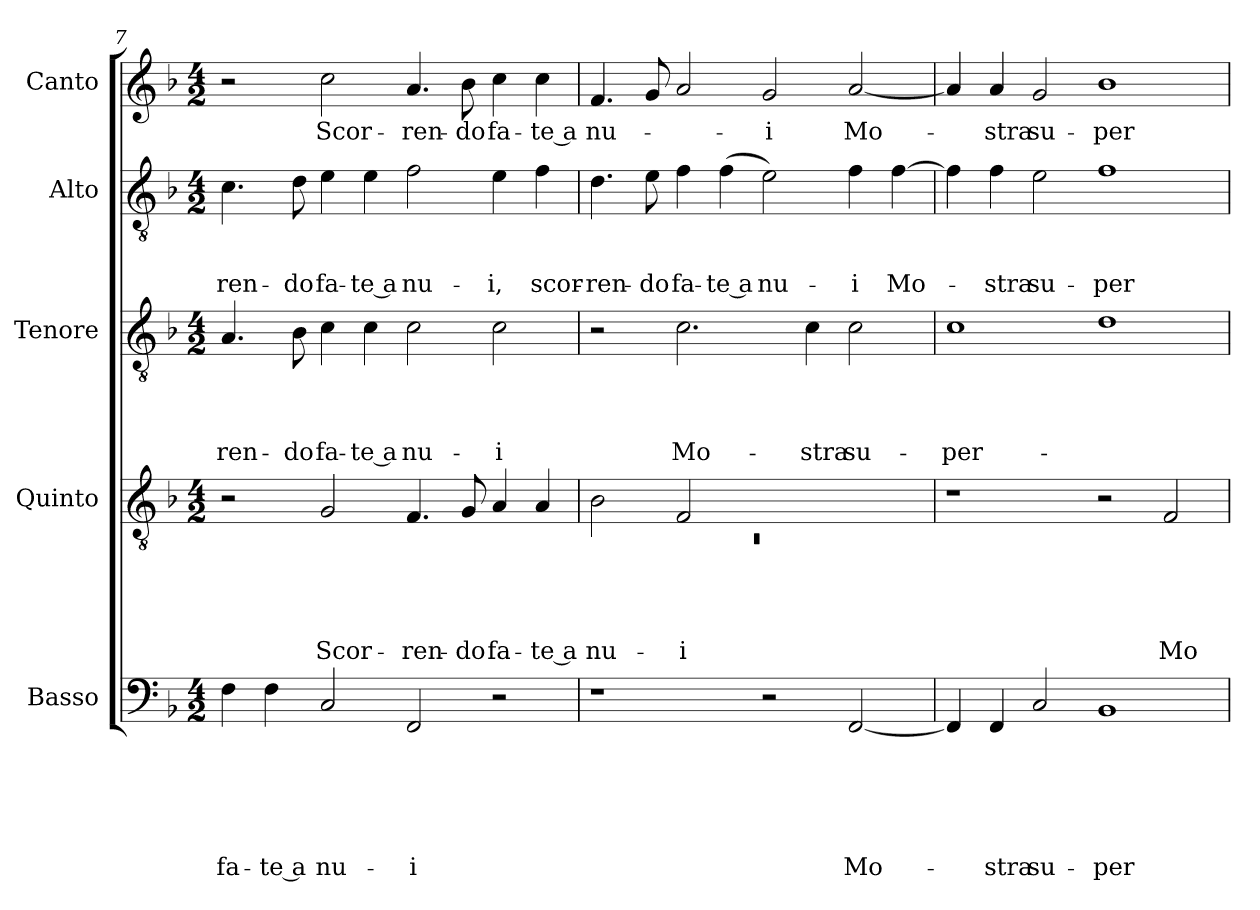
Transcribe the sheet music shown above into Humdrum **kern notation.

**kern	**text	**text	**text	**text	**text	**text	**kern	**text	**text	**text	**text	**text	**kern	**text	**text	**text	**text	**kern	**text	**text	**text	**kern	**text
*part5	*part5	*part5	*part5	*part5	*part5	*part5	*part4	*part4	*part4	*part4	*part4	*part4	*part3	*part3	*part3	*part3	*part3	*part2	*part2	*part2	*part2	*part1	*part1
*staff5	*staff5	*staff5	*staff5	*staff5	*staff5	*staff5	*staff4	*staff4	*staff4	*staff4	*staff4	*staff4	*staff3	*staff3	*staff3	*staff3	*staff3	*staff2	*staff2	*staff2	*staff2	*staff1	*staff1
*I"Basso	*	*	*	*	*	*	*I"Quinto	*	*	*	*	*	*I"Tenore	*	*	*	*	*I"Alto	*	*	*	*I"Canto	*
*clefF4	*	*	*	*	*	*	*clefGv2	*	*	*	*	*	*clefGv2	*	*	*	*	*clefGv2	*	*	*	*clefG2	*
*k[b-]	*	*	*	*	*	*	*k[b-]	*	*	*	*	*	*k[b-]	*	*	*	*	*k[b-]	*	*	*	*k[b-]	*
*F:	*	*	*	*	*	*	*F:	*	*	*	*	*	*F:	*	*	*	*	*F:	*	*	*	*F:	*
*M4/2	*	*	*	*	*	*	*M4/2	*	*	*	*	*	*M4/2	*	*	*	*	*M4/2	*	*	*	*M4/2	*
=7	=7	=7	=7	=7	=7	=7	=7	=7	=7	=7	=7	=7	=7	=7	=7	=7	=7	=7	=7	=7	=7	=7	=7
!	!	!	!	!	!	!LO:LY:b	!	!	!	!	!	!	!	!	!	!	!LO:LY:b	!	!	!	!LO:LY:b	!	!
4F\	.	.	.	.	.	fa-	2r	.	.	.	.	.	4.A/	.	.	.	-ren-	4.c\	.	.	-ren-	2r	.
!	!	!	!	!	!	!LO:LY:b:rj	!	!	!	!	!	!	!	!	!	!	!	!	!	!	!	!	!
4F\	.	.	.	.	.	-te a	.	.	.	.	.	.	.	.	.	.	.	.	.	.	.	.	.
!	!	!	!	!	!	!	!	!	!	!	!	!	!	!	!	!	!LO:LY:b	!	!	!	!LO:LY:b	!	!
.	.	.	.	.	.	.	.	.	.	.	.	.	8B-\	.	.	.	-do	8d\	.	.	-do	.	.
!	!	!	!	!	!	!LO:LY:b	!	!	!	!	!	!LO:LY:b	!	!	!	!	!LO:LY:b	!	!	!	!LO:LY:b	!	!LO:LY:b
2C/	.	.	.	.	.	nu-	2G/	.	.	.	.	Scor-	4c\	.	.	.	fa-	4e\	.	.	fa-	2cc\	Scor-
!	!	!	!	!	!	!	!	!	!	!	!	!	!	!	!	!	!LO:LY:b:rj	!	!	!	!LO:LY:b:rj	!	!
.	.	.	.	.	.	.	.	.	.	.	.	.	4c\	.	.	.	-te a	4e\	.	.	-te a	.	.
!	!	!	!	!	!	!LO:LY:b	!	!	!	!	!	!LO:LY:b	!	!	!	!	!LO:LY:b	!	!	!	!LO:LY:b	!	!LO:LY:b
2FF/	.	.	.	.	.	-i	4.F/	.	.	.	.	-ren-	2c\	.	.	.	nu-	2f\	.	.	nu-	4.a/	-ren-
!	!	!	!	!	!	!	!	!	!	!	!	!LO:LY:b	!	!	!	!	!	!	!	!	!	!	!LO:LY:b
.	.	.	.	.	.	.	8G/	.	.	.	.	-do	.	.	.	.	.	.	.	.	.	8b-\	-do
!	!	!	!	!	!	!	!	!	!	!	!	!LO:LY:b	!	!	!	!	!LO:LY:b	!	!	!	!LO:LY:b	!	!LO:LY:b
2r	.	.	.	.	.	.	4A/	.	.	.	.	fa-	2c\	.	.	.	-i	4e\	.	.	-i,	4cc\	fa-
!	!	!	!	!	!	!	!	!	!	!	!	!LO:LY:b:rj	!	!	!	!	!	!	!	!	!LO:LY:b	!	!LO:LY:b:rj
.	.	.	.	.	.	.	4A/	.	.	.	.	-te a	.	.	.	.	.	(4f\	.	.	scor-	4cc\	-te a
=8	=8	=8	=8	=8	=8	=8	=8	=8	=8	=8	=8	=8	=8	=8	=8	=8	=8	=8	=8	=8	=8	=8	=8
*	*	*	*	*	*	*	*^	*	*	*	*	*	*	*	*	*	*	*	*	*	*	*	*
!	!	!	!	!	!	!	!	!LO:N:vis=1	!	!	!	!	!LO:LY:b	!	!	!	!	!	!	!	!	!LO:LY:b	!	!LO:LY:b
1r	.	.	.	.	.	.	2B-\	0rC	.	.	.	.	nu-	2r	.	.	.	.	4.d\	.	.	-ren-	4.f/	nu-
!	!	!	!	!	!	!	!	!	!	!	!	!	!	!	!	!	!	!	!	!	!	!LO:LY:b	!	!
.	.	.	.	.	.	.	.	.	.	.	.	.	.	.	.	.	.	.	8e\	.	.	-do	8g/	.
!	!	!	!	!	!	!	!	!	!	!	!	!	!LO:LY:b	!	!	!	!	!LO:LY:b	!	!	!	!LO:LY:b	!	!
.	.	.	.	.	.	.	2F/	.	.	.	.	.	-i	2.c\	.	.	.	Mo-	4f\	.	.	fa-	2a/	.
!	!	!	!	!	!	!	!	!	!	!	!	!	!	!	!	!	!	!	!	!	!	!LO:LY:b:rj	!	!
.	.	.	.	.	.	.	.	.	.	.	.	.	.	.	.	.	.	.	(<4f\	.	.	-te a	.	.
!	!	!	!	!	!	!	!	!	!	!	!	!	!	!	!	!	!	!	!	!	!	!LO:LY:b	!	!LO:LY:b
2r	.	.	.	.	.	.	1ryy	.	.	.	.	.	.	.	.	.	.	.	2e\)	.	.	nu-	2g/	-i
!	!	!	!	!	!	!	!	!	!	!	!	!	!	!	!	!	!	!LO:LY:b	!	!	!	!	!	!
.	.	.	.	.	.	.	.	.	.	.	.	.	.	4c\	.	.	.	-stra	.	.	.	.	.	.
!	!	!	!	!	!	!LO:LY:b	!	!	!	!	!	!	!	!	!	!	!	!LO:LY:b	!	!	!	!LO:LY:b	!	!LO:LY:b
[<2FF/	.	.	.	.	.	Mo-	.	.	.	.	.	.	.	2c\	.	.	.	su-	4f\	.	.	-i	[<2a/	Mo-
!	!	!	!	!	!	!	!	!	!	!	!	!	!	!	!	!	!	!	!	!	!	!LO:LY:b	!	!
.	.	.	.	.	.	.	.	.	.	.	.	.	.	.	.	.	.	.	[>4f\	.	.	Mo-	.	.
*	*	*	*	*	*	*	*v	*v	*	*	*	*	*	*	*	*	*	*	*	*	*	*	*	*
=9	=9	=9	=9	=9	=9	=9	=9	=9	=9	=9	=9	=9	=9	=9	=9	=9	=9	=9	=9	=9	=9	=9	=9
!	!	!	!	!	!	!	!	!	!	!	!	!	!	!	!	!	!LO:LY:b	!	!	!	!	!	!
4FF/]	.	.	.	.	.	.	1r	.	.	.	.	.	1c	.	.	.	-per-	4f\]	.	.	.	4a/]	.
!	!	!	!	!	!	!LO:LY:b	!	!	!	!	!	!	!	!	!	!	!	!	!	!	!LO:LY:b	!	!LO:LY:b
4FF/	.	.	.	.	.	-stra	.	.	.	.	.	.	.	.	.	.	.	4f\	.	.	-stra	4a/	-stra
!	!	!	!	!	!	!LO:LY:b	!	!	!	!	!	!	!	!	!	!	!	!	!	!	!LO:LY:b	!	!LO:LY:b
2C/	.	.	.	.	.	su-	.	.	.	.	.	.	.	.	.	.	.	2e\	.	.	su-	2g/	su-
!	!	!	!	!	!	!LO:LY:b	!	!	!	!	!	!	!	!	!	!	!	!	!	!	!LO:LY:b	!	!LO:LY:b
1BB-	.	.	.	.	.	-per-	2r	.	.	.	.	.	1d	.	.	.	.	1f	.	.	-per-	1b-	-per-
!	!	!	!	!	!	!	!	!	!	!	!	!LO:LY:b	!	!	!	!	!	!	!	!	!	!	!
.	.	.	.	.	.	.	2F/	.	.	.	.	Mo-	.	.	.	.	.	.	.	.	.	.	.
=	=	=	=	=	=	=	=	=	=	=	=	=	=	=	=	=	=	=	=	=	=	=	=
*-	*-	*-	*-	*-	*-	*-	*-	*-	*-	*-	*-	*-	*-	*-	*-	*-	*-	*-	*-	*-	*-	*-	*-
